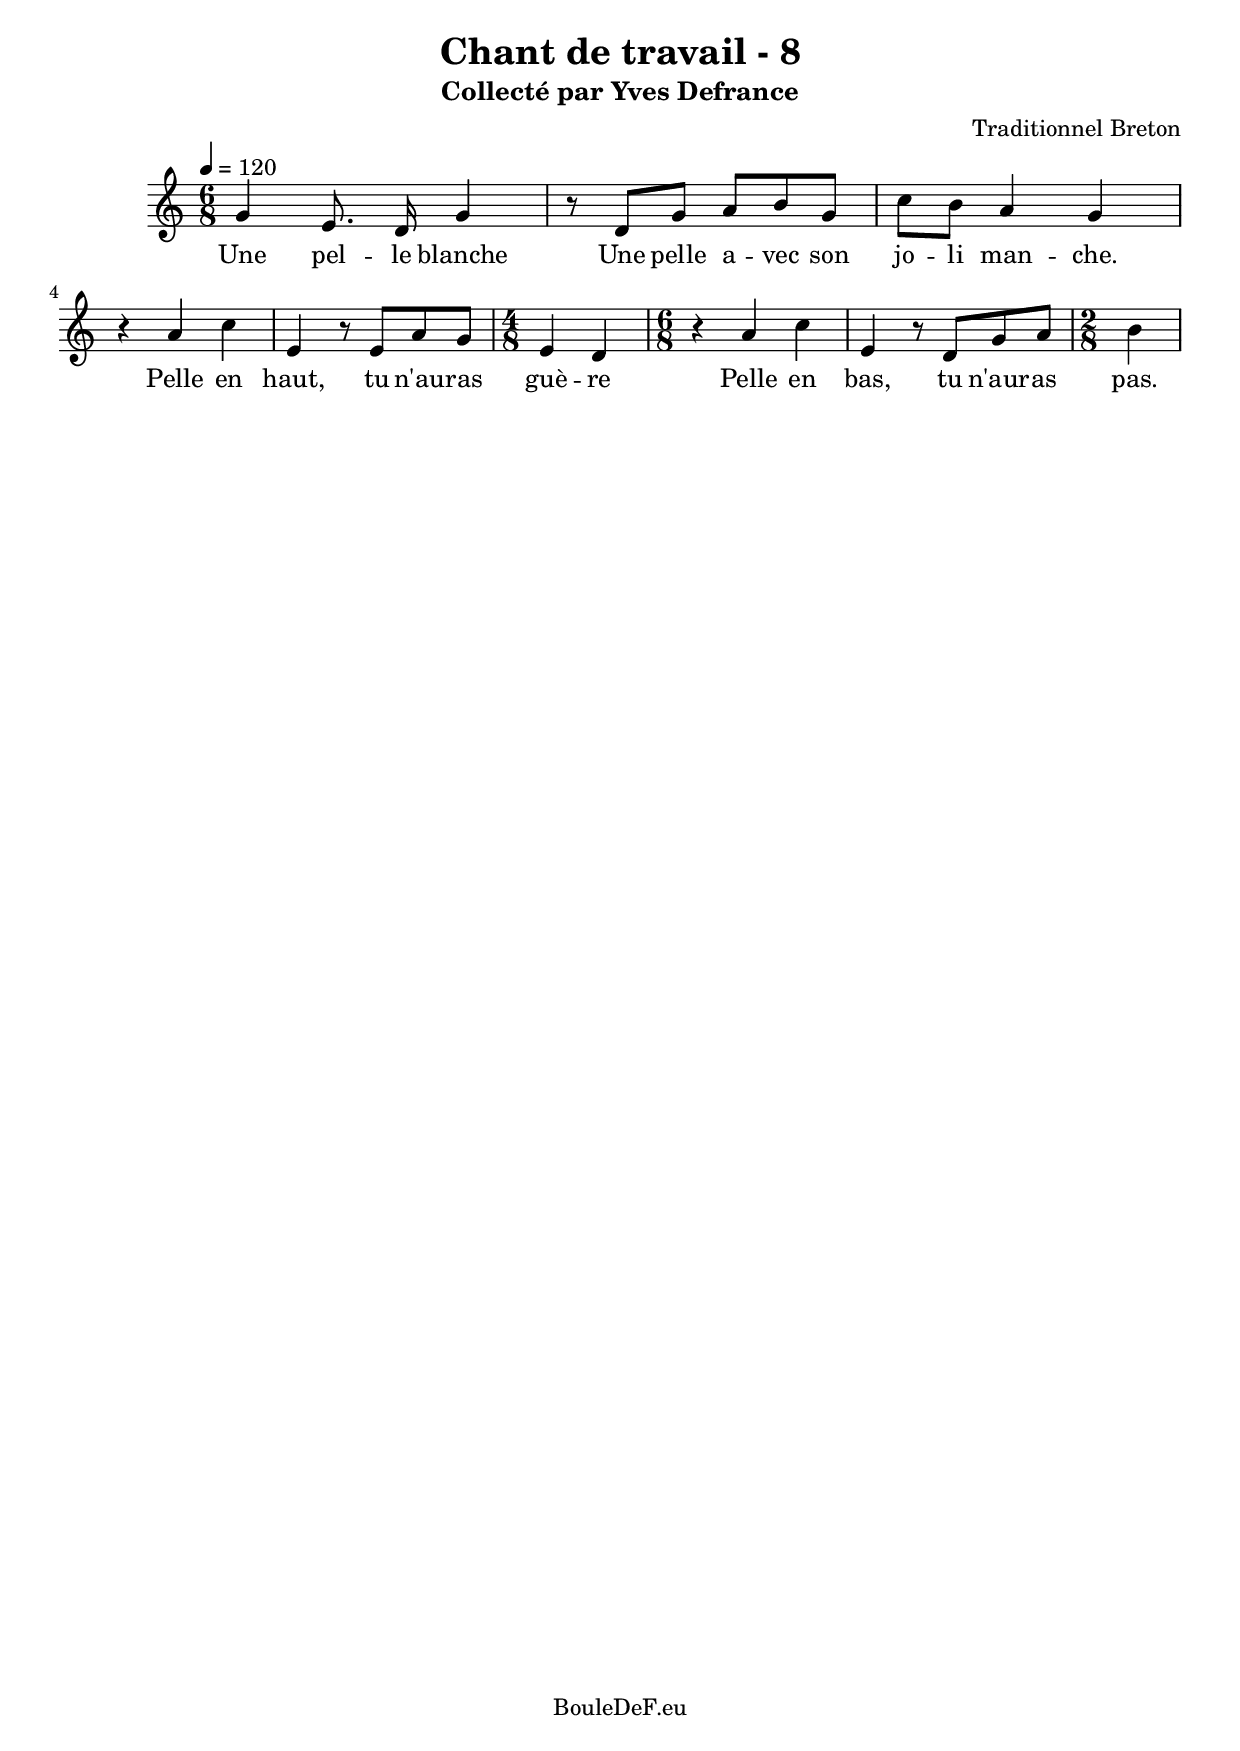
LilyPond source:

\version "2.16.0"
\include "italiano.ly"

\header {
	title = "Chant de travail - 8"
	subtitle = "Collecté par Yves Defrance"
	composer = "Traditionnel Breton"
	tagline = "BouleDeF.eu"
}

\score {
	\new Staff \relative sib {
		\clef "treble"
		\time 6/8
		\tempo 4 = 120

		| sol'4 mi8. re16 sol4
		| r8 re sol la si sol
		| do si la4 sol
		\break
		| r la do
		| mi, r8 mi la sol
		\time 4/8
		| mi4 re
		\time 6/8
		| r la' do
		| mi, r8 re sol la
		\time 2/8
		| si4
	}
	\addlyrics {
		| Une pel -- le blanche
		| Une pelle a -- vec son
		| jo -- li man -- che.
		| Pelle en
		| haut, tu n'au -- ras
		| guè -- re
		| Pelle en
		| bas, tu n'aur -- as
		| pas.
	}
	\layout {}
	\midi {}
}

